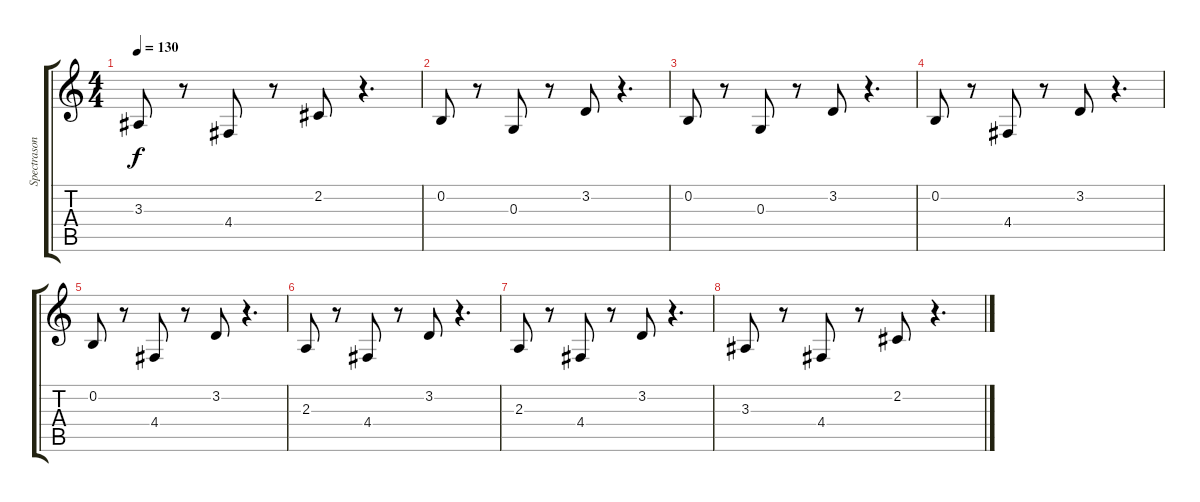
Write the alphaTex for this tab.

\track ("Spectrasonics Omnisphere" "Spectrason") {instrument pad2warm}
\staff {score tabs}
\tuning (E4 B3 G3 D3 A2 E2) {hide}
\ts (4 4)
\tempo 130
\clef g2
\ks c
3.3.8{dy f} r.8 4.4.8 r.8 2.2.8 r.4{d} |
0.2.8{instrument pad3polysynth} r.8 0.3.8 r.8 3.2.8 r.4{d} |
0.2.8{instrument pad3polysynth} r.8 0.3.8 r.8 3.2.8 r.4{d} |
0.2.8{instrument pad3polysynth} r.8 4.4.8 r.8 3.2.8 r.4{d} |
0.2.8{instrument pad3polysynth} r.8 4.4.8 r.8 3.2.8 r.4{d} |
2.3.8 r.8 4.4.8 r.8 3.2.8 r.4{d} |
2.3.8 r.8 4.4.8 r.8 3.2.8 r.4{d} |
3.3.8 r.8 4.4.8 r.8 2.2.8 r.4{d}
